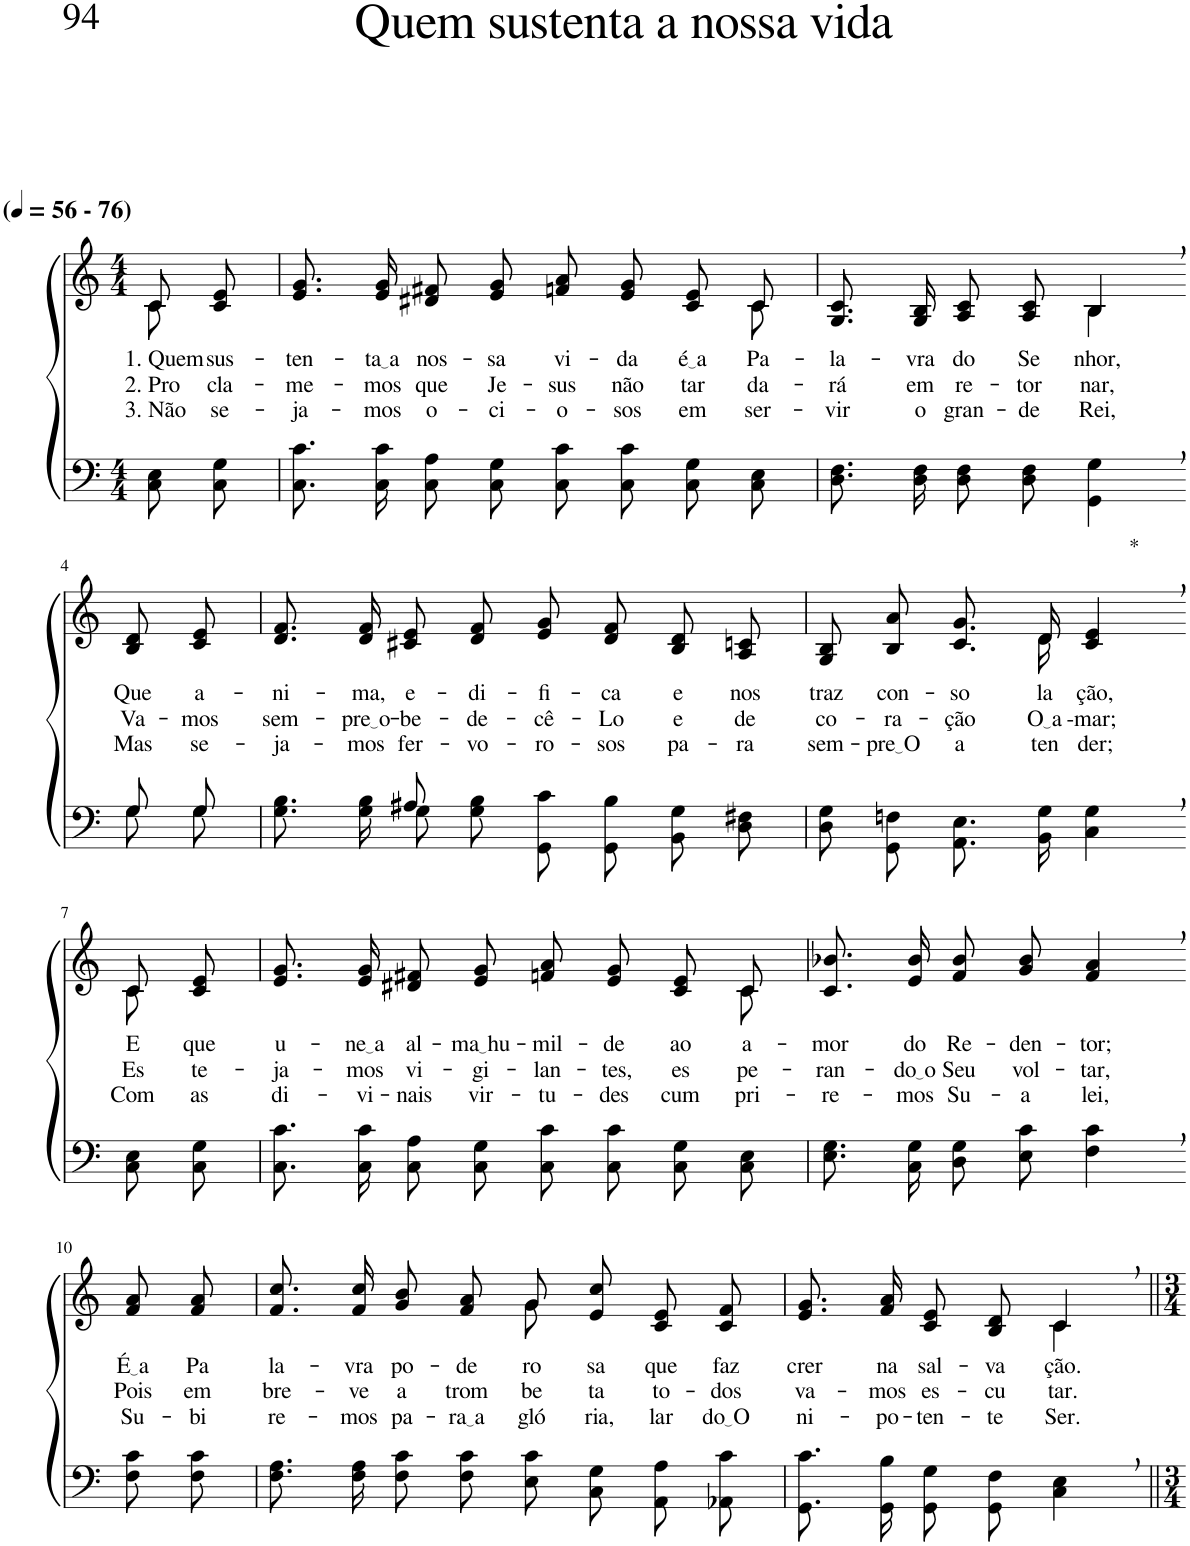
**kern	**kern	**text	**text	**text
*part2	*part1	*part1	*part1	*part1
*staff2	*staff1	*staff1	*staff1	*staff1
*I"Parte III e IV	*I"Parte I e II	*	*	*
*clefF4	*clefG2	*	*	*
*k[]	*k[]	*	*	*
*M4/4	*M4/4	*	*	*
*MM56	*MM56	*	*	*
=1	=1	=1	=1	=1
*	*^	*	*	*
!	!LO:TX:a:B:t=(	!	!	!	!
!	!LO:TX:a:B:t=- 76)	!	!	!	!
!	!	!	!LO:LY:b	!LO:LY:b	!LO:LY:b
8C\ 8E\L	8c/L	8c\	1. Quem	2. Pro-	3. Não
!	!	!	!LO:LY:b	!LO:LY:b	!LO:LY:b
8C\ 8G\J	8c/ 8e/J	8ryy	sus-	-cla-	se-
=2	=2	=2	=2	=2	=2
!	!	!	!LO:LY:b	!LO:LY:b	!LO:LY:b
8.C\ 8.c\L	8.e/ 8.g/L	2..ryy	-ten-	-me-	-ja-
!	!	!	!LO:LY:b	!LO:LY:b	!LO:LY:b
16C\ 16c\Jk	16e/ 16g/Jk	.	ta a	-mos	-mos
!	!	!	!LO:LY:b	!LO:LY:b	!LO:LY:b
8C\ 8A\L	8d#X/ 8f#X/L	.	nos-	que	o-
!	!	!	!LO:LY:b	!LO:LY:b	!LO:LY:b
8C\ 8G\J	8e/ 8g/J	.	-sa	Je-	-ci-
!	!	!	!LO:LY:b	!LO:LY:b	!LO:LY:b
8C\ 8c\L	8fn/ 8a/L	.	vi-	-sus	-o-
!	!	!	!LO:LY:b	!LO:LY:b	!LO:LY:b
8C\ 8c\J	8e/ 8g/J	.	-da	não	-sos
!	!	!	!LO:LY:b	!LO:LY:b	!LO:LY:b
8C\ 8G\L	8c/ 8e/L	.	é a	tar-	em
!	!	!	!LO:LY:b	!LO:LY:b	!LO:LY:b
8C\ 8E\J	8c/J	8c\	Pa-	-da-	ser-
=3	=3	=3	=3	=3	=3
!	!	!	!LO:LY:b	!LO:LY:b	!LO:LY:b
8.D\ 8.F\L	2ryy	8.G/ 8.c/L	-la-	-rá	-vir
!	!	!	!LO:LY:b	!LO:LY:b	!LO:LY:b
16D\ 16F\Jk	.	16G/ 16B/Jk	-vra	em	o
!	!	!	!LO:LY:b	!LO:LY:b	!LO:LY:b
8D\ 8F\L	.	8A/ 8c/L	do	re-	gran-
!	!	!	!LO:LY:b	!LO:LY:b	!LO:LY:b
8D\ 8F\J	.	8A/ 8c/J	Se-	-tor-	-de
!	!	!	!LO:LY:b	!LO:LY:b	!LO:LY:b
4GG\, 4G\,	4B,\	4B/	-nhor,	-nar,	Rei,
!!LO:LB:g=z
=4-	=4-	=4-	=4-	=4-	=4-
*^	*	*	*	*	*
!	!	!	!	!LO:LY:b	!LO:LY:b	!LO:LY:b
*	*	*v	*v	*	*	*
8G/L	8G\L	8B/ 8d/L	Que	Va-	Mas
!	!	!	!LO:LY:b	!LO:LY:b	!LO:LY:b
8G/J	8G\J	8c/ 8e/J	a-	-mos	se-
=5	=5	=5	=5	=5	=5
!	!	!	!LO:LY:b	!LO:LY:b	!LO:LY:b
4ryy	8.G\ 8.B\L	8.d/ 8.f/L	-ni-	sem-	-ja-
!	!	!	!LO:LY:b	!LO:LY:b	!LO:LY:b
.	16G\ 16B\Jk	16d/ 16f/Jk	-ma,	pre o	-mos
!	!	!	!LO:LY:b	!LO:LY:b	!LO:LY:b
8A#X/	8G\L	8c#X/ 8e/L	e-	-be-	fer-
!	!	!	!LO:LY:b	!LO:LY:b	!LO:LY:b
2ryy	8G\ 8B\J	8d/ 8f/J	-di-	-de-	-vo-
!	!	!	!LO:LY:b	!LO:LY:b	!LO:LY:b
.	8GG\ 8c\L	8e/ 8g/L	-fi-	-cê-	-ro-
!	!	!	!LO:LY:b	!LO:LY:b	!LO:LY:b
.	8GG\ 8B\J	8d/ 8f/J	-ca	-Lo	-sos
!	!	!	!LO:LY:b	!LO:LY:b	!LO:LY:b
.	8BB\ 8G\L	8B/ 8d/L	e	e	pa-
!	!	!	!LO:LY:b	!LO:LY:b	!LO:LY:b
8ryy	8D\ 8F#X\J	8A/ 8cn/J	nos	de	-ra
=6	=6	=6	=6	=6	=6
*	*	*^	*	*	*
!	!	!	!	!LO:LY:b	!LO:LY:b	!LO:LY:b
*v	*v	*	*	*	*	*
8D\ 8G\L	4..ryy	8G/ 8B/L	traz	co-	sem-
!	!	!	!LO:LY:b	!LO:LY:b	!LO:LY:b
8GG\ 8Fn\J	.	8B/ 8a/J	con-	-ra-	pre O
!	!	!	!LO:LY:b	!LO:LY:b	!LO:LY:b
8.AA\ 8.E\L	.	8.c/ 8.g/L	-so-	-ção	a-
!	!	!	!LO:LY:b	!LO:LY:b	!LO:LY:b
16BB\ 16G\Jk	16d\	16d/Jk	-la-	O a	-ten-
!	!LO:TX:a:t=*	!	!	!	!
!	!	!	!LO:LY:b	!LO:LY:b	!LO:LY:b
4C\, 4G\,	4ryy	4c/ 4e/	-ção,	-mar;	-der;
!!LO:LB:g=z	!!
=7-	=7-	=7-	=7-	=7-	=7-
!	!	!	!LO:LY:b	!LO:LY:b	!LO:LY:b
8C\ 8E\L	8c/L	8c\	E	Es-	Com
!	!	!	!LO:LY:b	!LO:LY:b	!LO:LY:b
8C\ 8G\J	8c/ 8e/J	8ryy	que	-te-	as
=8	=8	=8	=8	=8	=8
!	!	!	!LO:LY:b	!LO:LY:b	!LO:LY:b
8.C\ 8.c\L	8.e/ 8.g/L	2..ryy	u-	-ja-	di-
!	!	!	!LO:LY:b	!LO:LY:b	!LO:LY:b
16C\ 16c\Jk	16e/ 16g/Jk	.	ne a	-mos	-vi-
!	!	!	!LO:LY:b	!LO:LY:b	!LO:LY:b
8C\ 8A\L	8d#X/ 8f#X/L	.	al-	vi-	-nais
!	!	!	!LO:LY:b	!LO:LY:b	!LO:LY:b
8C\ 8G\J	8e/ 8g/J	.	ma hu	-gi-	vir-
!	!	!	!LO:LY:b	!LO:LY:b	!LO:LY:b
8C\ 8c\L	8fn/ 8a/L	.	-mil-	-lan-	-tu-
!	!	!	!LO:LY:b	!LO:LY:b	!LO:LY:b
8C\ 8c\J	8e/ 8g/J	.	-de	-tes,	-des
!	!	!	!LO:LY:b	!LO:LY:b	!LO:LY:b
8C\ 8G\L	8c/ 8e/L	.	ao	es-	cum-
!	!	!	!LO:LY:b	!LO:LY:b	!LO:LY:b
8C\ 8E\J	8c/J	8c\	a-	-pe-	-pri-
=9	=9	=9	=9	=9	=9
!	!	!	!LO:LY:b	!LO:LY:b	!LO:LY:b
*	*v	*v	*	*	*
8.E\ 8.G\L	8.c/ 8.b-X/L	-mor	-ran-	-re-
!	!	!LO:LY:b	!LO:LY:b	!LO:LY:b
16C\ 16G\Jk	16e/ 16b-/Jk	do	do o	-mos
!	!	!LO:LY:b	!LO:LY:b	!LO:LY:b
8D\ 8G\L	8f/ 8b-/L	Re-	Seu	Su-
!	!	!LO:LY:b	!LO:LY:b	!LO:LY:b
8E\ 8c\J	8g/ 8b-/J	-den-	vol-	-a
!	!	!LO:LY:b	!LO:LY:b	!LO:LY:b
4F\, 4c\,	4f/, 4a/,	-tor;	-tar,	lei,
!!LO:LB:g=z
=10-	=10-	=10-	=10-	=10-
!	!	!LO:LY:b	!LO:LY:b	!LO:LY:b
8F\ 8c\L	8f/ 8a/L	É a	Pois	Su-
!	!	!LO:LY:b	!LO:LY:b	!LO:LY:b
8F\ 8c\J	8f/ 8a/J	Pa-	em	-bi-
=11	=11	=11	=11	=11
*	*^	*	*	*
!	!	!	!LO:LY:b	!LO:LY:b	!LO:LY:b
8.F\ 8.A\L	2ryy	8.f/ 8.cc/L	-la-	bre-	-re-
!	!	!	!LO:LY:b	!LO:LY:b	!LO:LY:b
16F\ 16A\Jk	.	16f/ 16cc/Jk	-vra	-ve	-mos
!	!	!	!LO:LY:b	!LO:LY:b	!LO:LY:b
8F\ 8c\L	.	8g/ 8b/L	po-	a	pa-
!	!	!	!LO:LY:b	!LO:LY:b	!LO:LY:b
8F\ 8c\J	.	8f/ 8a/J	-de-	trom-	ra a
!	!	!	!LO:LY:b	!LO:LY:b	!LO:LY:b
8E\ 8c\L	8g\	8g/L	-ro-	-be-	gló-
!	!	!	!LO:LY:b	!LO:LY:b	!LO:LY:b
8C\ 8G\J	4.ryy	8e/ 8cc/J	-sa	-ta	-ria,
!	!	!	!LO:LY:b	!LO:LY:b	!LO:LY:b
8AA\ 8A\L	.	8c/ 8e/L	que	to-	lar
!	!	!	!LO:LY:b	!LO:LY:b	!LO:LY:b
8AA-X\ 8c\J	.	8c/ 8f/J	faz	-dos	do O
=12	=12	=12	=12	=12	=12
!	!	!	!LO:LY:b	!LO:LY:b	!LO:LY:b
8.GG\ 8.c\L	8.e/ 8.g/L	2ryy	crer	va-	-ni-
!	!	!	!LO:LY:b	!LO:LY:b	!LO:LY:b
16GG\ 16B\Jk	16f/ 16a/Jk	.	na	-mos	-po-
!	!	!	!LO:LY:b	!LO:LY:b	!LO:LY:b
8GG/ 8G/L	8c/ 8e/L	.	sal-	es-	-ten-
!	!	!	!LO:LY:b	!LO:LY:b	!LO:LY:b
8GG/ 8F/J	8B/ 8d/J	.	-va-	-cu-	-te
!	!	!	!LO:LY:b	!LO:LY:b	!LO:LY:b
4C\, 4E\,	4c,/	4c\	-ção.	-tar.	Ser.
*	*v	*v	*	*	*
=||	=||	=||	=||	=||
*-	*-	*-	*-	*-
